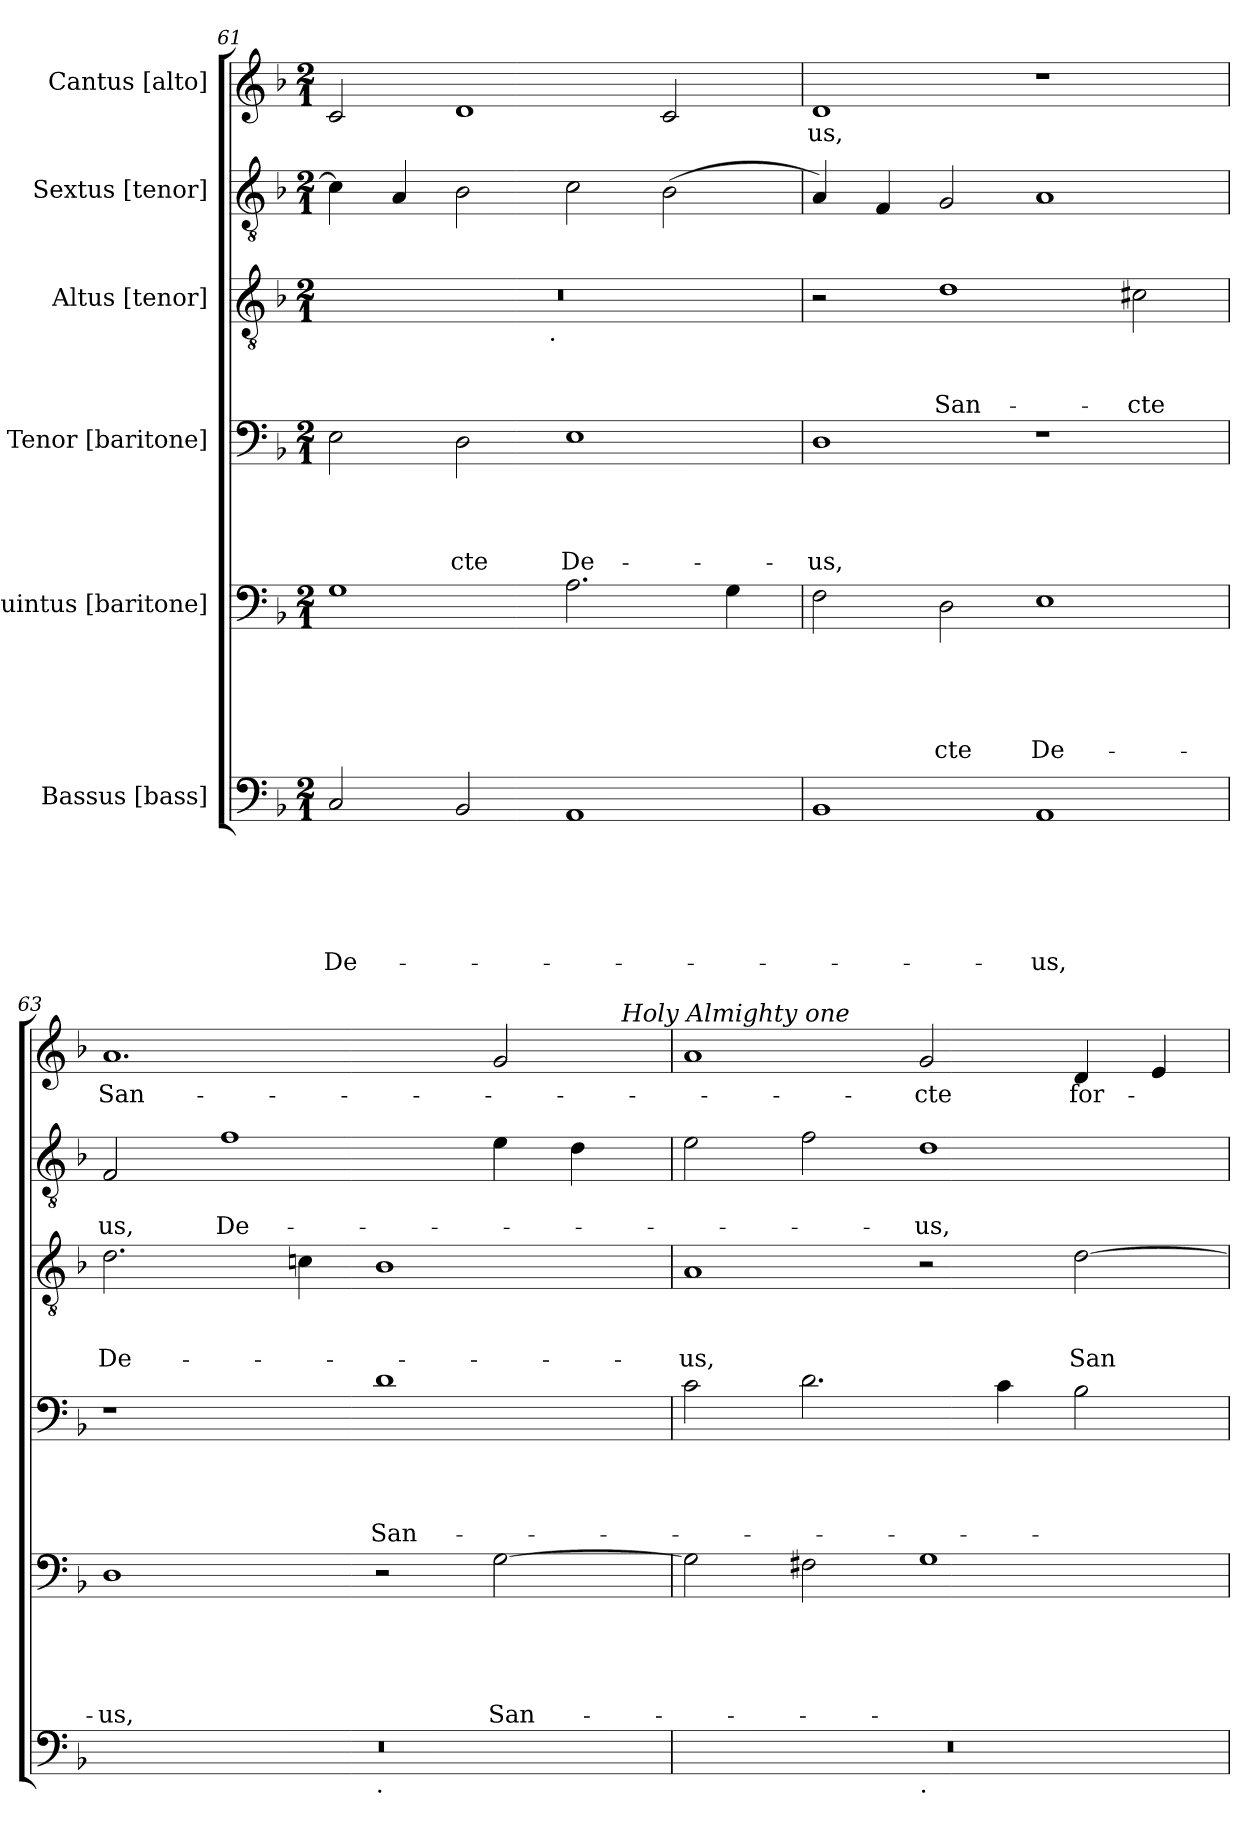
**kern	**text	**text	**text	**text	**text	**text	**kern	**text	**text	**text	**text	**text	**kern	**text	**text	**text	**text	**kern	**text	**text	**text	**kern	**text	**text	**kern	**text
*part6	*part6	*part6	*part6	*part6	*part6	*part6	*part5	*part5	*part5	*part5	*part5	*part5	*part4	*part4	*part4	*part4	*part4	*part3	*part3	*part3	*part3	*part2	*part2	*part2	*part1	*part1
*staff6	*staff6	*staff6	*staff6	*staff6	*staff6	*staff6	*staff5	*staff5	*staff5	*staff5	*staff5	*staff5	*staff4	*staff4	*staff4	*staff4	*staff4	*staff3	*staff3	*staff3	*staff3	*staff2	*staff2	*staff2	*staff1	*staff1
*I"Bassus [bass]	*	*	*	*	*	*	*I"Quintus [baritone]	*	*	*	*	*	*I"Tenor [baritone]	*	*	*	*	*I"Altus [tenor]	*	*	*	*I"Sextus [tenor]	*	*	*I"Cantus [alto]	*
*clefF4	*	*	*	*	*	*	*clefF4	*	*	*	*	*	*clefF4	*	*	*	*	*clefGv2	*	*	*	*clefGv2	*	*	*clefG2	*
*k[b-]	*	*	*	*	*	*	*k[b-]	*	*	*	*	*	*k[b-]	*	*	*	*	*k[b-]	*	*	*	*k[b-]	*	*	*k[b-]	*
*F:	*	*	*	*	*	*	*F:	*	*	*	*	*	*F:	*	*	*	*	*F:	*	*	*	*F:	*	*	*F:	*
*M2/1	*	*	*	*	*	*	*M2/1	*	*	*	*	*	*M2/1	*	*	*	*	*M2/1	*	*	*	*M2/1	*	*	*M2/1	*
=61	=61	=61	=61	=61	=61	=61	=61	=61	=61	=61	=61	=61	=61	=61	=61	=61	=61	=61	=61	=61	=61	=61	=61	=61	=61	=61
!	!	!	!	!	!	!LO:LY:b	!	!	!	!	!	!	!	!	!	!	!	!	!	!	!	!	!	!	!	!
*	*	*	*	*	*	*	*	*	*	*	*	*	*	*	*	*	*	*^	*	*	*	*	*	*	*	*
2C/	.	.	.	.	.	De-	1G	.	.	.	.	.	2E\	.	.	.	.	0r	2ryy	.	.	.	4c\]	.	.	2c/	.
.	.	.	.	.	.	.	.	.	.	.	.	.	.	.	.	.	.	.	.	.	.	.	4A/	.	.	.	.
!	!	!	!	!	!	!	!	!	!	!	!	!	!	!	!	!	!LO:LY:b	!	!	!	!	!	!	!	!	!	!
2BB-/	.	.	.	.	.	.	.	.	.	.	.	.	2D\	.	.	.	-cte	.	4...ryy	.	.	.	2B-\	.	.	1d	.
!	!	!	!	!	!	!	!	!	!	!	!	!	!	!	!	!	!	!	!LO:TX:b:t=.	!	!	!	!	!	!	!	!
.	.	.	.	.	.	.	.	.	.	.	.	.	.	.	.	.	.	.	1ryy	.	.	.	.	.	.	.	.
!	!	!	!	!	!	!	!	!	!	!	!	!	!	!	!	!	!LO:LY:b	!	!	!	!	!	!	!	!	!	!
1AA	.	.	.	.	.	.	2.A\	.	.	.	.	.	1E	.	.	.	De-	.	.	.	.	.	2c\	.	.	.	.
.	.	.	.	.	.	.	.	.	.	.	.	.	.	.	.	.	.	.	.	.	.	.	(>2B-\	.	.	2c/	.
.	.	.	.	.	.	.	4G\	.	.	.	.	.	.	.	.	.	.	.	.	.	.	.	.	.	.	.	.
.	.	.	.	.	.	.	.	.	.	.	.	.	.	.	.	.	.	.	32ryy	.	.	.	.	.	.	.	.
!!LO:LB:g=z
=62	=62	=62	=62	=62	=62	=62	=62	=62	=62	=62	=62	=62	=62	=62	=62	=62	=62	=62	=62	=62	=62	=62	=62	=62	=62	=62	=62
!	!	!	!	!	!	!	!	!	!	!	!	!	!	!	!	!	!LO:LY:b	!	!	!	!	!	!	!	!	!	!LO:LY:b
*	*	*	*	*	*	*	*	*	*	*	*	*	*	*	*	*	*	*v	*v	*	*	*	*	*	*	*	*
1BB-	.	.	.	.	.	.	2F\	.	.	.	.	.	1D	.	.	.	-us,	2r	.	.	.	4A/)	.	.	1d	-us,
.	.	.	.	.	.	.	.	.	.	.	.	.	.	.	.	.	.	.	.	.	.	4F/	.	.	.	.
!	!	!	!	!	!	!	!	!	!	!	!	!LO:LY:b	!	!	!	!	!	!	!	!	!LO:LY:b	!	!	!	!	!
.	.	.	.	.	.	.	2D\	.	.	.	.	-cte	.	.	.	.	.	1d	.	.	San-	2G/	.	.	.	.
!	!	!	!	!	!	!LO:LY:b	!	!	!	!	!	!LO:LY:b	!	!	!	!	!	!	!	!	!	!	!	!	!	!
1AA	.	.	.	.	.	-us,	1E	.	.	.	.	De-	1r	.	.	.	.	.	.	.	.	1A	.	.	1r	.
!	!	!	!	!	!	!	!	!	!	!	!	!	!	!	!	!	!	!	!	!	!LO:LY:b	!	!	!	!	!
.	.	.	.	.	.	.	.	.	.	.	.	.	.	.	.	.	.	2c#X\	.	.	-cte	.	.	.	.	.
=63	=63	=63	=63	=63	=63	=63	=63	=63	=63	=63	=63	=63	=63	=63	=63	=63	=63	=63	=63	=63	=63	=63	=63	=63	=63	=63
!	!	!	!	!	!	!	!	!	!	!	!	!LO:LY:b	!	!	!	!	!	!	!	!	!LO:LY:b	!	!	!LO:LY:b	!	!LO:LY:b
*^	*	*	*	*	*	*	*	*	*	*	*	*	*	*	*	*	*	*	*	*	*	*	*	*	*^	*
0r	1ryy	.	.	.	.	.	.	1D	.	.	.	.	-us,	1r	.	.	.	.	2.d\	.	.	De-	2F/	.	-us,	1.a	1...ryy	San-
!	!	!	!	!	!	!	!	!	!	!	!	!	!	!	!	!	!	!	!	!	!	!	!	!	!LO:LY:b	!	!	!
.	.	.	.	.	.	.	.	.	.	.	.	.	.	.	.	.	.	.	.	.	.	.	1f	.	De-	.	.	.
.	.	.	.	.	.	.	.	.	.	.	.	.	.	.	.	.	.	.	4cn\	.	.	.	.	.	.	.	.	.
!	!LO:TX:b:t=.	!	!	!	!	!	!	!	!	!	!	!	!	!	!	!	!	!	!	!	!	!	!	!	!	!	!	!
!	!	!	!	!	!	!	!	!	!	!	!	!	!	!	!	!	!	!LO:LY:b	!	!	!	!	!	!	!	!	!	!
.	1ryy	.	.	.	.	.	.	2r	.	.	.	.	.	1d	.	.	.	San-	1B-	.	.	.	.	.	.	.	.	.
!	!	!	!	!	!	!	!	!	!	!	!	!	!LO:LY:b	!	!	!	!	!	!	!	!	!	!	!	!	!	!	!
.	.	.	.	.	.	.	.	[>2G\	.	.	.	.	San-	.	.	.	.	.	.	.	.	.	4e\	.	.	2g/	.	.
.	.	.	.	.	.	.	.	.	.	.	.	.	.	.	.	.	.	.	.	.	.	.	4d\	.	.	.	.	.
!	!	!	!	!	!	!	!	!	!	!	!	!	!	!	!	!	!	!	!	!	!	!	!	!	!	!	!LO:TX:a:i:t=Holy Almighty one	!
.	.	.	.	.	.	.	.	.	.	.	.	.	.	.	.	.	.	.	.	.	.	.	.	.	.	.	8ryy	.
=64	=64	=64	=64	=64	=64	=64	=64	=64	=64	=64	=64	=64	=64	=64	=64	=64	=64	=64	=64	=64	=64	=64	=64	=64	=64	=64	=64	=64
!	!	!	!	!	!	!	!	!	!	!	!	!	!	!	!	!	!	!	!	!	!	!LO:LY:b	!	!	!	!	!	!
*	*	*	*	*	*	*	*	*	*	*	*	*	*	*	*	*	*	*	*	*	*	*	*	*	*	*v	*v	*
0r	1ryy	.	.	.	.	.	.	2G\]	.	.	.	.	.	2c\	.	.	.	.	1A	.	.	-us,	2e\	.	.	1a	.
.	.	.	.	.	.	.	.	2F#X\	.	.	.	.	.	2.d\	.	.	.	.	.	.	.	.	2f\	.	.	.	.
!	!LO:TX:b:t=.	!	!	!	!	!	!	!	!	!	!	!	!	!	!	!	!	!	!	!	!	!	!	!	!	!	!
!	!	!	!	!	!	!	!	!	!	!	!	!	!	!	!	!	!	!	!	!	!	!	!	!	!LO:LY:b	!	!LO:LY:b
.	1ryy	.	.	.	.	.	.	1G	.	.	.	.	.	.	.	.	.	.	2r	.	.	.	1d	.	-us,	2g/	-cte
.	.	.	.	.	.	.	.	.	.	.	.	.	.	4c\	.	.	.	.	.	.	.	.	.	.	.	.	.
!	!	!	!	!	!	!	!	!	!	!	!	!	!	!	!	!	!	!	!	!	!	!LO:LY:b	!	!	!	!	!LO:LY:b
.	.	.	.	.	.	.	.	.	.	.	.	.	.	2B-\	.	.	.	.	[>2d\	.	.	San-	.	.	.	4d/	for-
.	.	.	.	.	.	.	.	.	.	.	.	.	.	.	.	.	.	.	.	.	.	.	.	.	.	4e/	.
*v	*v	*	*	*	*	*	*	*	*	*	*	*	*	*	*	*	*	*	*	*	*	*	*	*	*	*	*
=	=	=	=	=	=	=	=	=	=	=	=	=	=	=	=	=	=	=	=	=	=	=	=	=	=	=
*-	*-	*-	*-	*-	*-	*-	*-	*-	*-	*-	*-	*-	*-	*-	*-	*-	*-	*-	*-	*-	*-	*-	*-	*-	*-	*-
